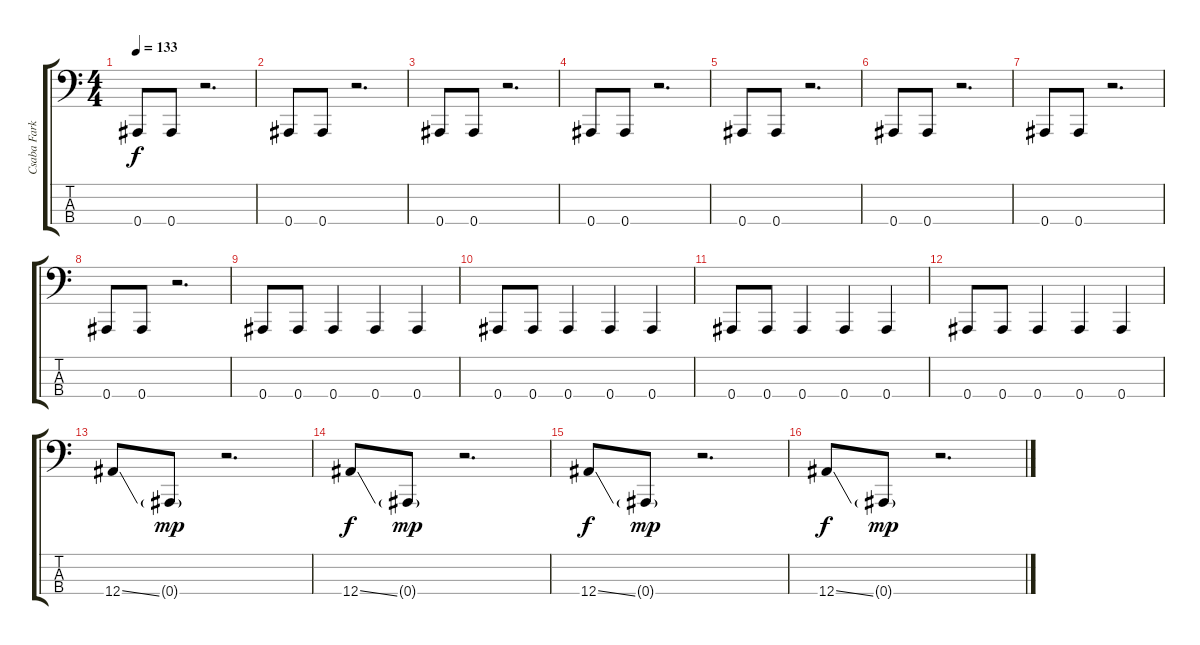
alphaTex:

\track ("Csaba Farkas (Bass)" "Csaba Fark") {instrument electricbasspick}
\staff {score tabs}
\tuning (Eb2 Bb1 F1 Bb0) {hide}
\ts (4 4)
\tempo 133
\clef f4
\ks c
0.4.8{dy f} 0.4.8 r.2{d} |
0.4.8 0.4.8 r.2{d} |
0.4.8 0.4.8 r.2{d} |
0.4.8 0.4.8 r.2{d} |
0.4.8 0.4.8 r.2{d} |
0.4.8 0.4.8 r.2{d} |
0.4.8 0.4.8 r.2{d} |
0.4.8 0.4.8 r.2{d} |
0.4.8 0.4.8 0.4.4 0.4.4 0.4.4 |
0.4.8 0.4.8 0.4.4 0.4.4 0.4.4 |
0.4.8 0.4.8 0.4.4 0.4.4 0.4.4 |
0.4.8 0.4.8 0.4.4 0.4.4 0.4.4 |
12.4{ss}.8 0.4{g}.8{dy mp} r.2{d} |
12.4{ss}.8{dy f} 0.4{g}.8{dy mp} r.2{d} |
12.4{ss}.8{dy f} 0.4{g}.8{dy mp} r.2{d} |
12.4{ss}.8{dy f} 0.4{g}.8{dy mp} r.2{d}
